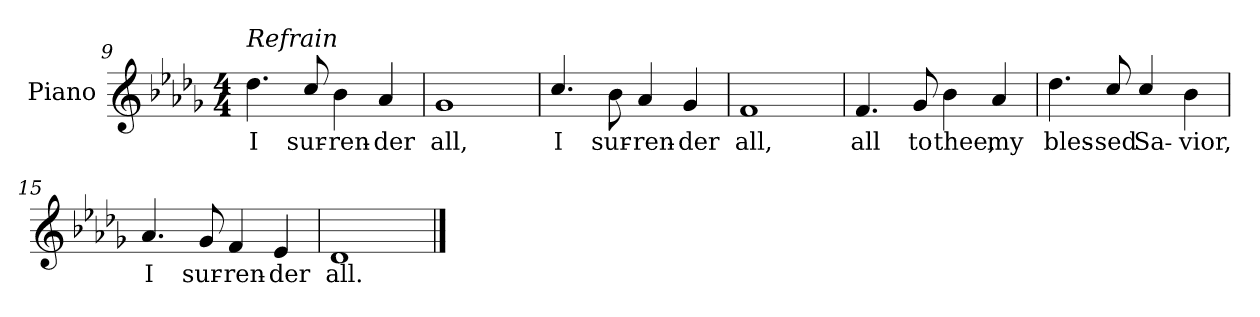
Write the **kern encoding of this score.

**kern	**text
*part1	*part1
*staff1	*staff1
*I"Piano	*
*I'Pno.	*
*clefG2	*
*k[b-e-a-d-g-]	*
*D-:	*
*M4/4	*
=9	=9
!LO:TX:a:i:t=Refrain	!
!	!LO:LY:b:color=#000000
4.dd-i\	I
!	!LO:LY:b:color=#000000
8cci/	sur-
!	!LO:LY:b:color=#000000
4b-i\	-ren-
!	!LO:LY:b:color=#000000
4a-i/	-der
=10	=10
!	!LO:LY:b:color=#000000
1g-i	all,
=11	=11
!	!LO:LY:b:color=#000000
4.cci/	I
!	!LO:LY:b:color=#000000
8b-i\	sur-
!	!LO:LY:b:color=#000000
4a-i/	-ren-
!	!LO:LY:b:color=#000000
4g-i/	-der
!!LO:LB:g=z
=12	=12
!	!LO:LY:b:color=#000000
1fi	all,
=13	=13
!	!LO:LY:b:color=#000000
4.fi/	all
!	!LO:LY:b:color=#000000
8g-i/	to
!	!LO:LY:b:color=#000000
4b-i\	thee,
!	!LO:LY:b:color=#000000
4a-i/	my
!!LO:LB:g=z
=14	=14
!	!LO:LY:b:color=#000000
4.dd-i\	bles-
!	!LO:LY:b:color=#000000
8cci/	-sed
!	!LO:LY:b:color=#000000
4cci/	Sa-
!	!LO:LY:b:color=#000000
4b-i\	-vior,
=15	=15
!	!LO:LY:b:color=#000000
4.a-i/	I
!	!LO:LY:b:color=#000000
8g-i/	sur-
!	!LO:LY:b:color=#000000
4fi/	-ren-
!	!LO:LY:b:color=#000000
4e-i/	-der
=16	=16
!	!LO:LY:b:color=#000000
1d-i	all.
==	==
*-	*-
